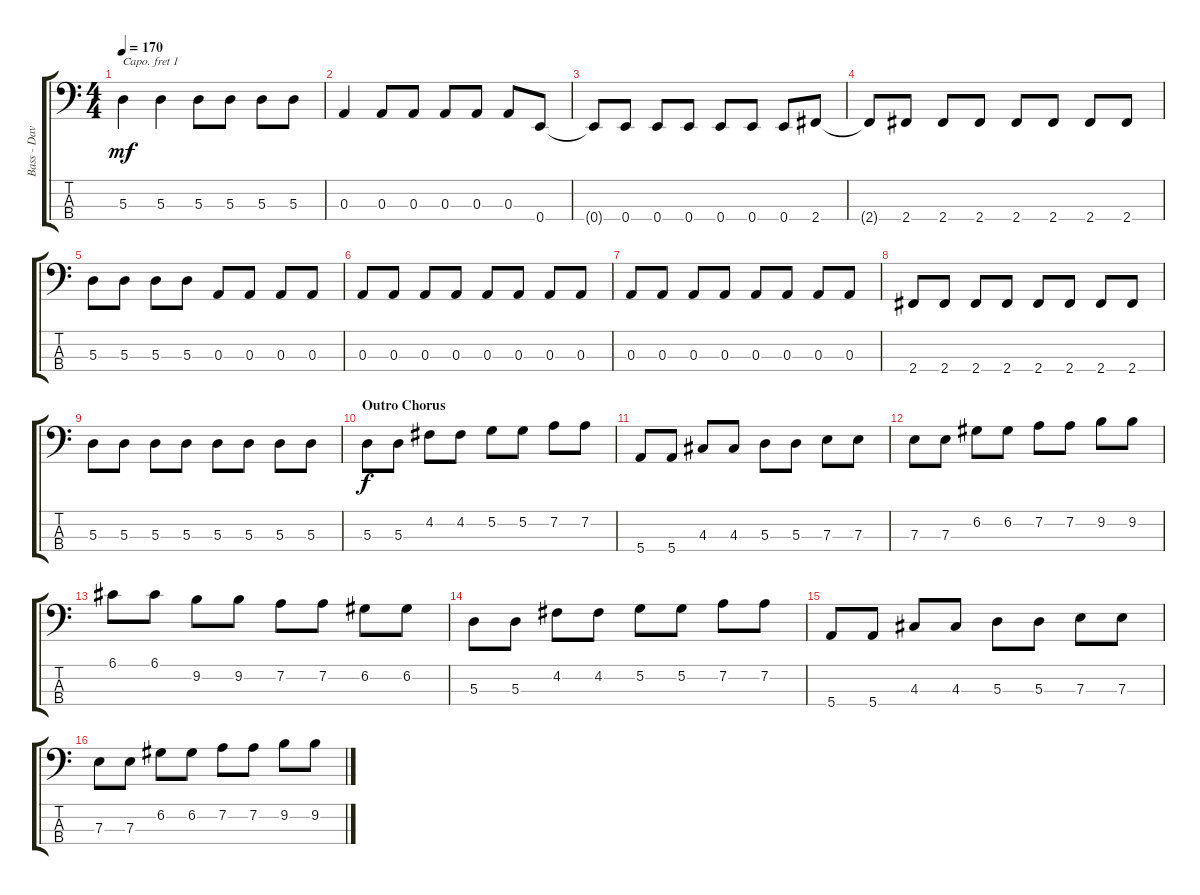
\track ("Bass - David Desrosiers" "Bass - Dav") {instrument electricbassfinger}
\staff {score tabs}
\capo 1
\tuning (Gb2 Db2 Ab1 Eb1) {hide}
\ts (4 4)
\tempo 170
\clef f4
\ks c
5.3.4{dy mf} 5.3.4 5.3.8 5.3.8 5.3.8 5.3.8 |
0.3.4 0.3.8 0.3.8 0.3.8 0.3.8 0.3.8 0.4.8 |
0.4{t}.8 0.4.8 0.4.8 0.4.8 0.4.8 0.4.8 0.4.8 2.4.8 |
2.4{t}.8 2.4.8 2.4.8 2.4.8 2.4.8 2.4.8 2.4.8 2.4.8 |
5.3.8 5.3.8 5.3.8 5.3.8 0.3.8 0.3.8 0.3.8 0.3.8 |
0.3.8 0.3.8 0.3.8 0.3.8 0.3.8 0.3.8 0.3.8 0.3.8 |
0.3.8 0.3.8 0.3.8 0.3.8 0.3.8 0.3.8 0.3.8 0.3.8 |
2.4.8 2.4.8 2.4.8 2.4.8 2.4.8 2.4.8 2.4.8 2.4.8 |
5.3.8 5.3.8 5.3.8 5.3.8 5.3.8 5.3.8 5.3.8 5.3.8 |
\section ("" "Outro Chorus")
5.3.8{dy f} 5.3.8 4.2.8 4.2.8 5.2.8 5.2.8 7.2.8 7.2.8 |
5.4.8 5.4.8 4.3.8 4.3.8 5.3.8 5.3.8 7.3.8 7.3.8 |
7.3.8 7.3.8 6.2.8 6.2.8 7.2.8 7.2.8 9.2.8 9.2.8 |
6.1.8 6.1.8 9.2.8 9.2.8 7.2.8 7.2.8 6.2.8 6.2.8 |
5.3.8 5.3.8 4.2.8 4.2.8 5.2.8 5.2.8 7.2.8 7.2.8 |
5.4.8 5.4.8 4.3.8 4.3.8 5.3.8 5.3.8 7.3.8 7.3.8 |
7.3.8 7.3.8 6.2.8 6.2.8 7.2.8 7.2.8 9.2.8 9.2.8
